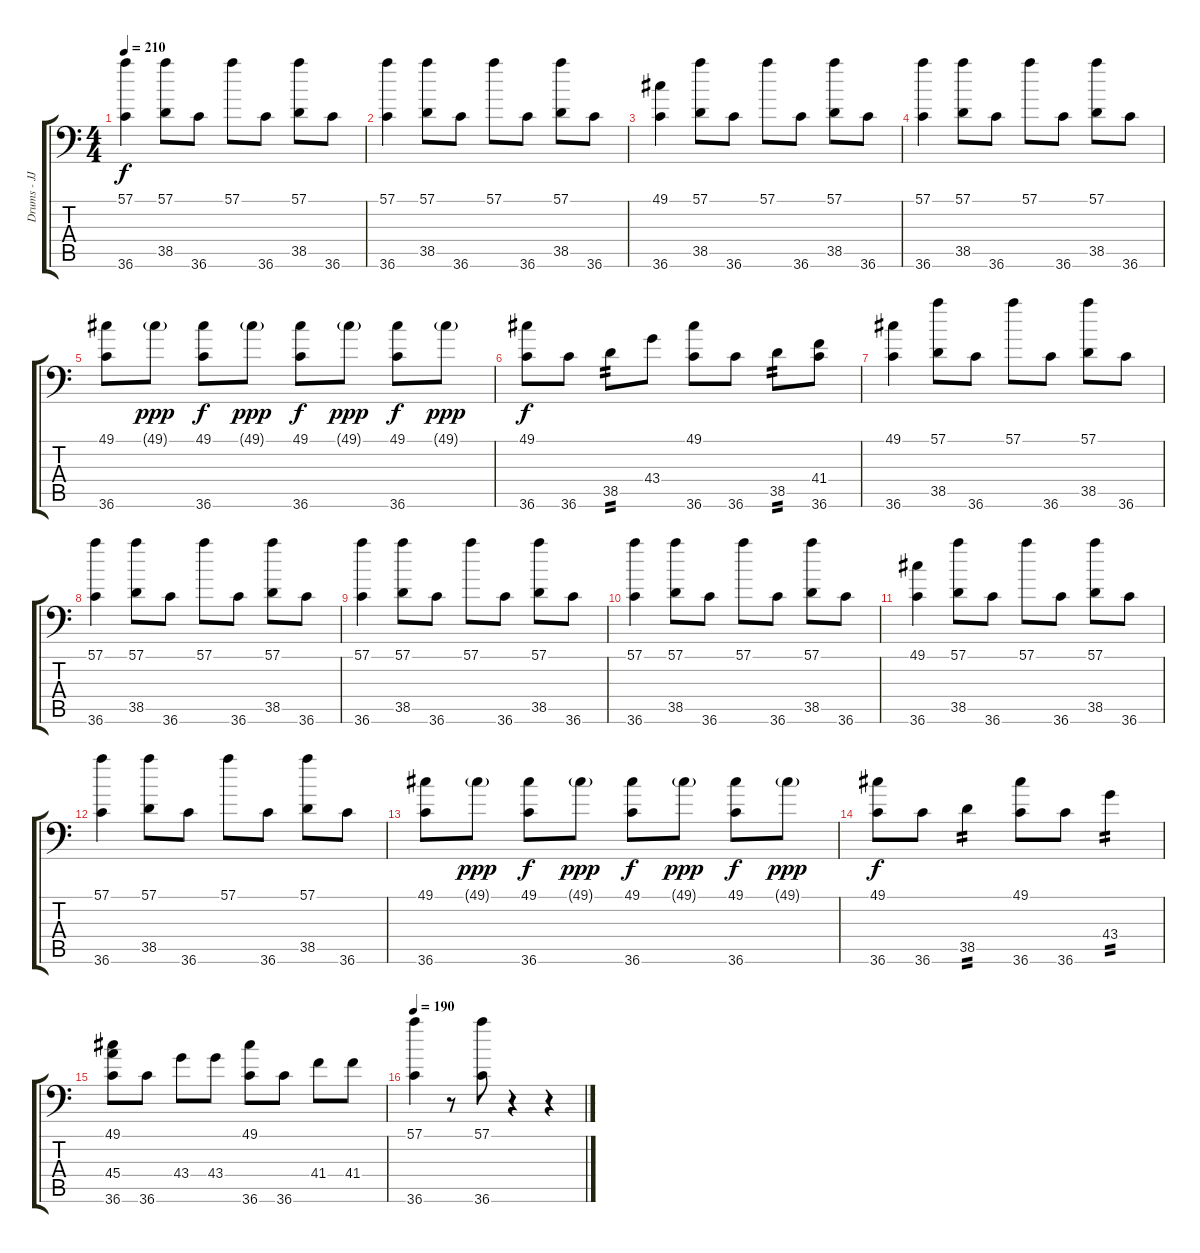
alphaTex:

\track ("Drums - JJ" "Drums - JJ") {instrument acousticgrandpiano}
\staff {score tabs}
\tuning (C-1 C-1 C-1 C-1 C-1 C-1) {hide}
\ts (4 4)
\tempo 210
\clef f4
\ks c
(57.1 36.6).4{dy f} (57.1 38.5).8 36.6.8 57.1.8 36.6.8 (57.1 38.5).8 36.6.8 |
(57.1 36.6).4 (57.1 38.5).8 36.6.8 57.1.8 36.6.8 (57.1 38.5).8 36.6.8 |
(49.1 36.6).4 (57.1 38.5).8 36.6.8 57.1.8 36.6.8 (57.1 38.5).8 36.6.8 |
(57.1 36.6).4 (57.1 38.5).8 36.6.8 57.1.8 36.6.8 (57.1 38.5).8 36.6.8 |
(49.1 36.6).8 49.1{g}.8{dy ppp} (49.1 36.6).8{dy f} 49.1{g}.8{dy ppp} (49.1 36.6).8{dy f} 49.1{g}.8{dy ppp} (49.1 36.6).8{dy f} 49.1{g}.8{dy ppp} |
(49.1 36.6).8{dy f} 36.6.8 38.5.8{tp 2} 43.4.8 (49.1 36.6).8 36.6.8 38.5.8{tp 2} (41.4 36.6).8 |
(49.1 36.6).4 (57.1 38.5).8 36.6.8 57.1.8 36.6.8 (57.1 38.5).8 36.6.8 |
(57.1 36.6).4 (57.1 38.5).8 36.6.8 57.1.8 36.6.8 (57.1 38.5).8 36.6.8 |
(57.1 36.6).4 (57.1 38.5).8 36.6.8 57.1.8 36.6.8 (57.1 38.5).8 36.6.8 |
(57.1 36.6).4 (57.1 38.5).8 36.6.8 57.1.8 36.6.8 (57.1 38.5).8 36.6.8 |
(49.1 36.6).4 (57.1 38.5).8 36.6.8 57.1.8 36.6.8 (57.1 38.5).8 36.6.8 |
(57.1 36.6).4 (57.1 38.5).8 36.6.8 57.1.8 36.6.8 (57.1 38.5).8 36.6.8 |
(49.1 36.6).8 49.1{g}.8{dy ppp} (49.1 36.6).8{dy f} 49.1{g}.8{dy ppp} (49.1 36.6).8{dy f} 49.1{g}.8{dy ppp} (49.1 36.6).8{dy f} 49.1{g}.8{dy ppp} |
(49.1 36.6).8{dy f} 36.6.8 38.5.4{tp 2} (49.1 36.6).8 36.6.8 43.4.4{tp 2} |
(49.1 45.4 36.6).8 36.6.8 43.4.8 43.4.8 (49.1 36.6).8 36.6.8 41.4.8 41.4.8 |
\tempo 190
(57.1 36.6).4 r.8 (57.1 36.6).8 r.4 r.4
